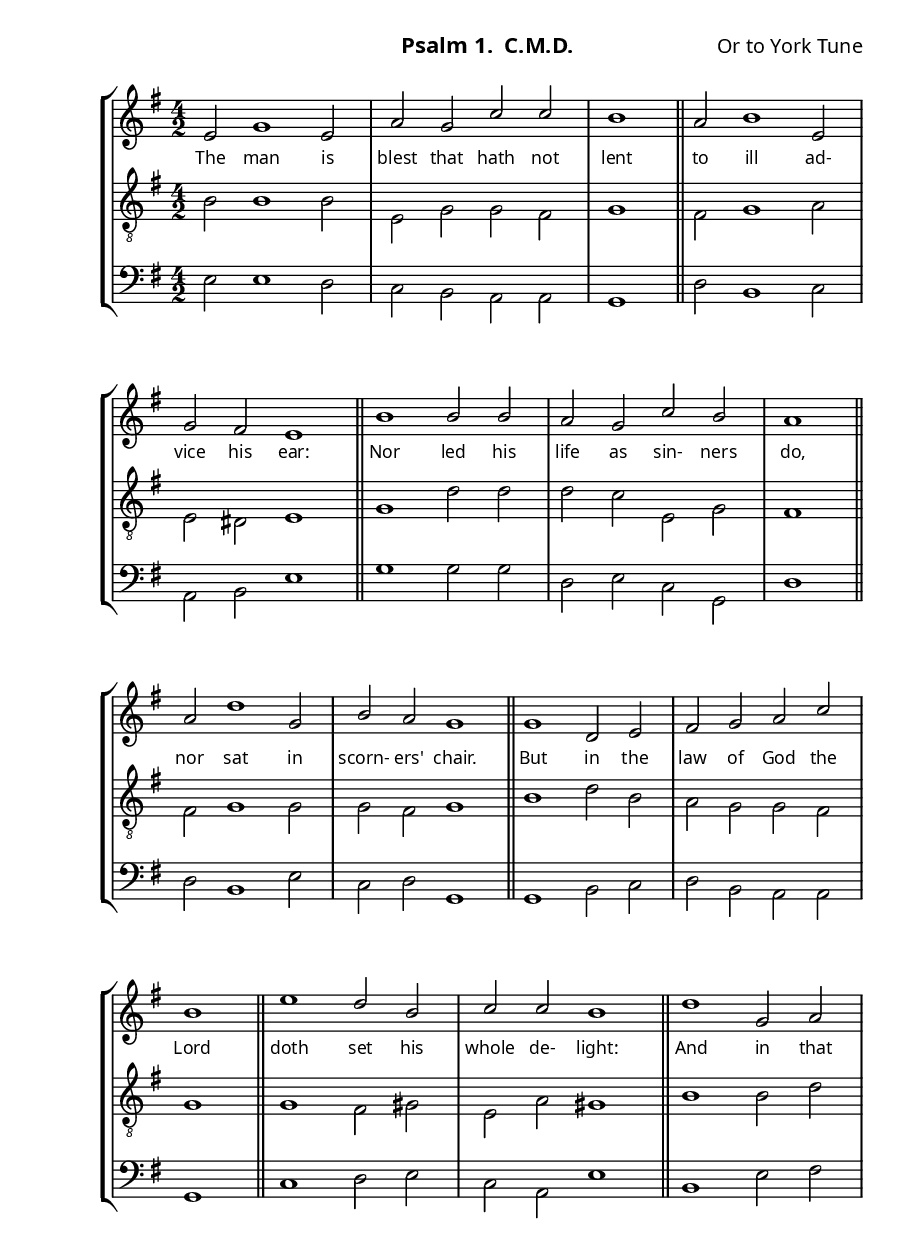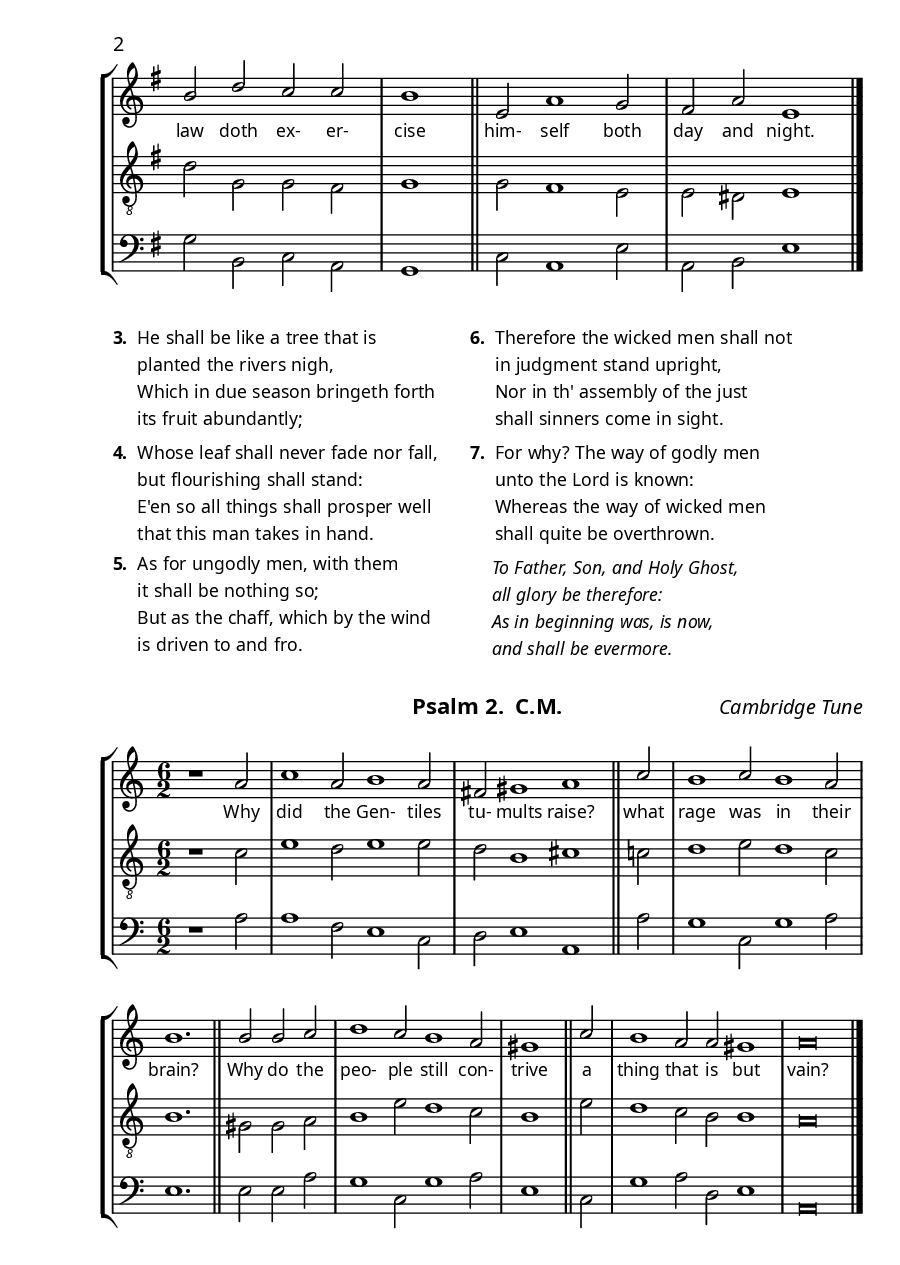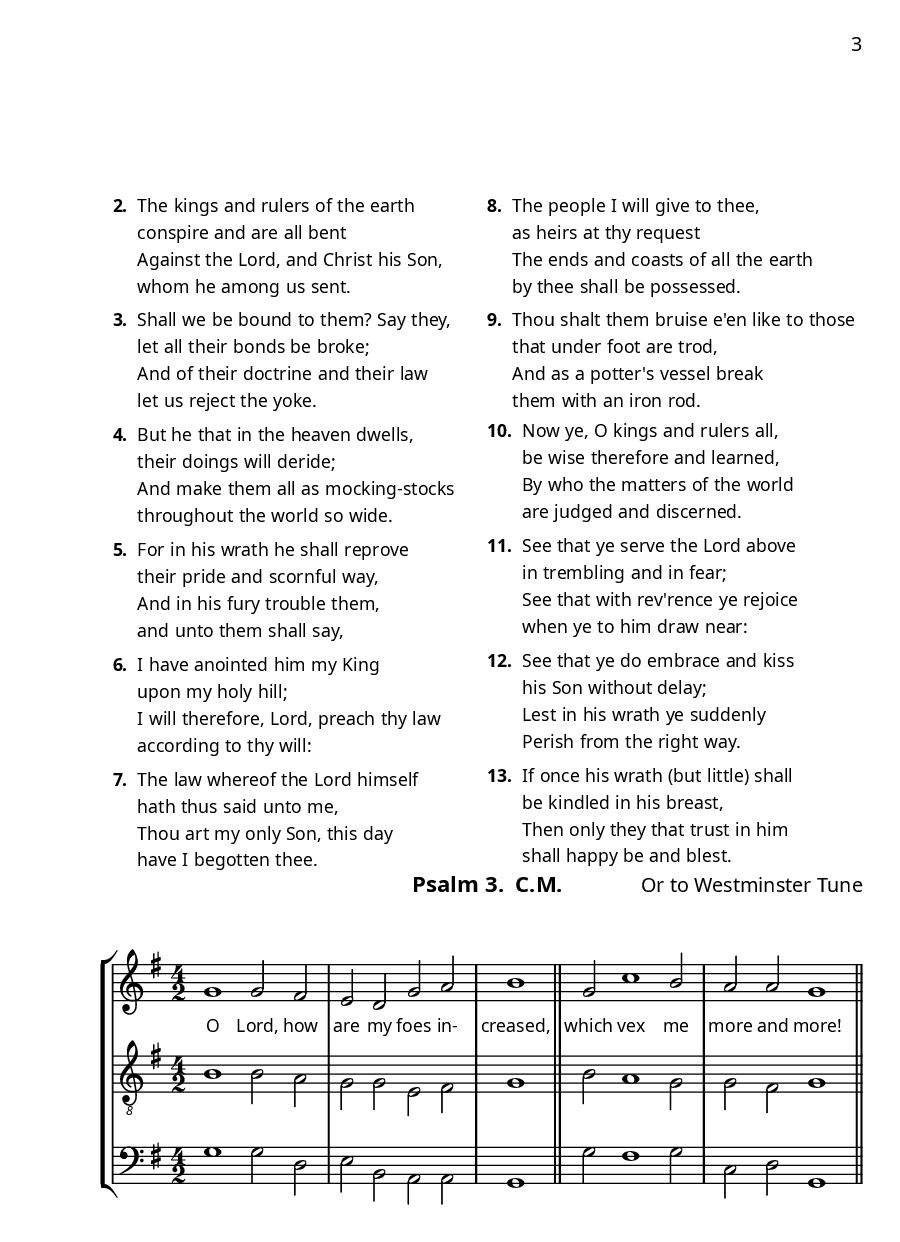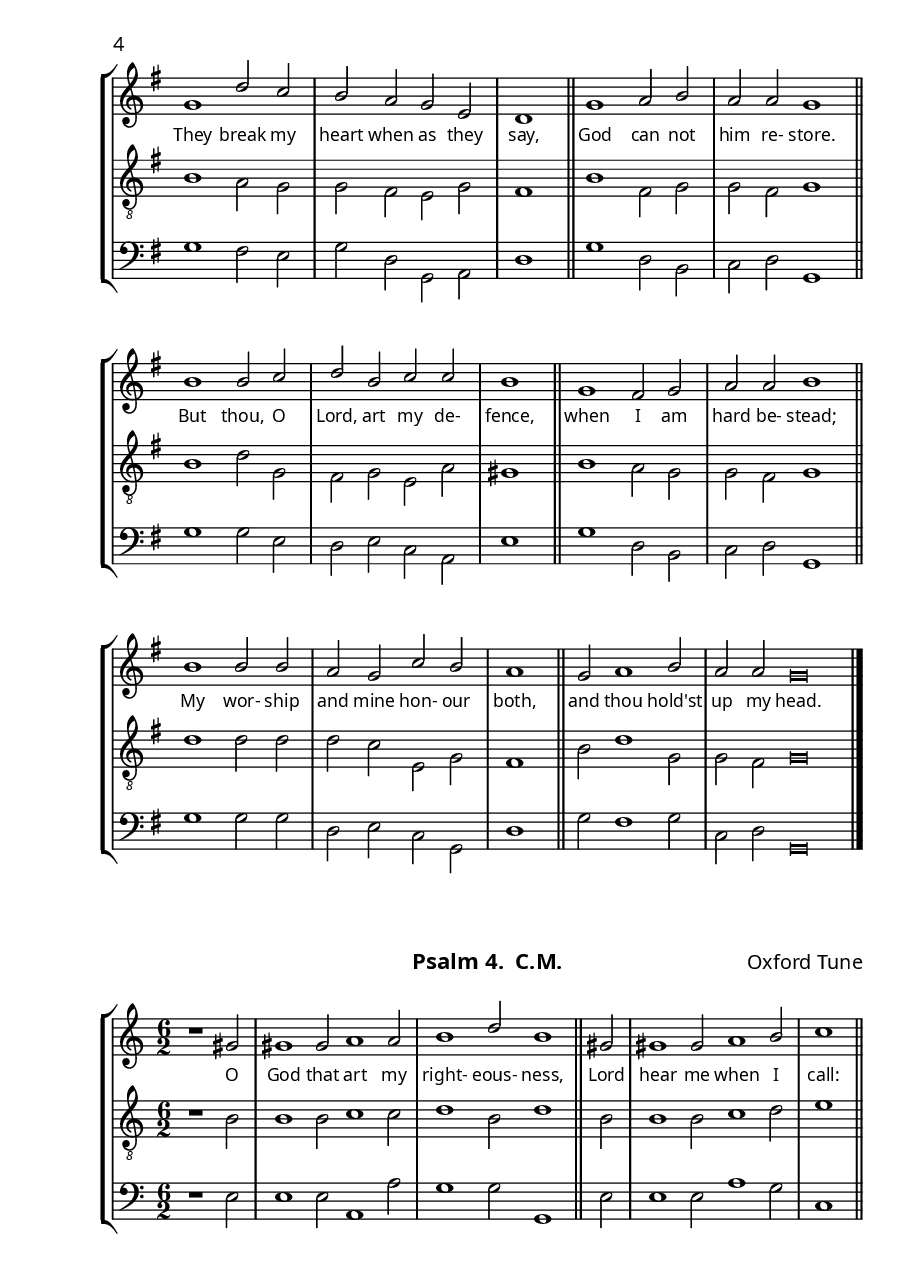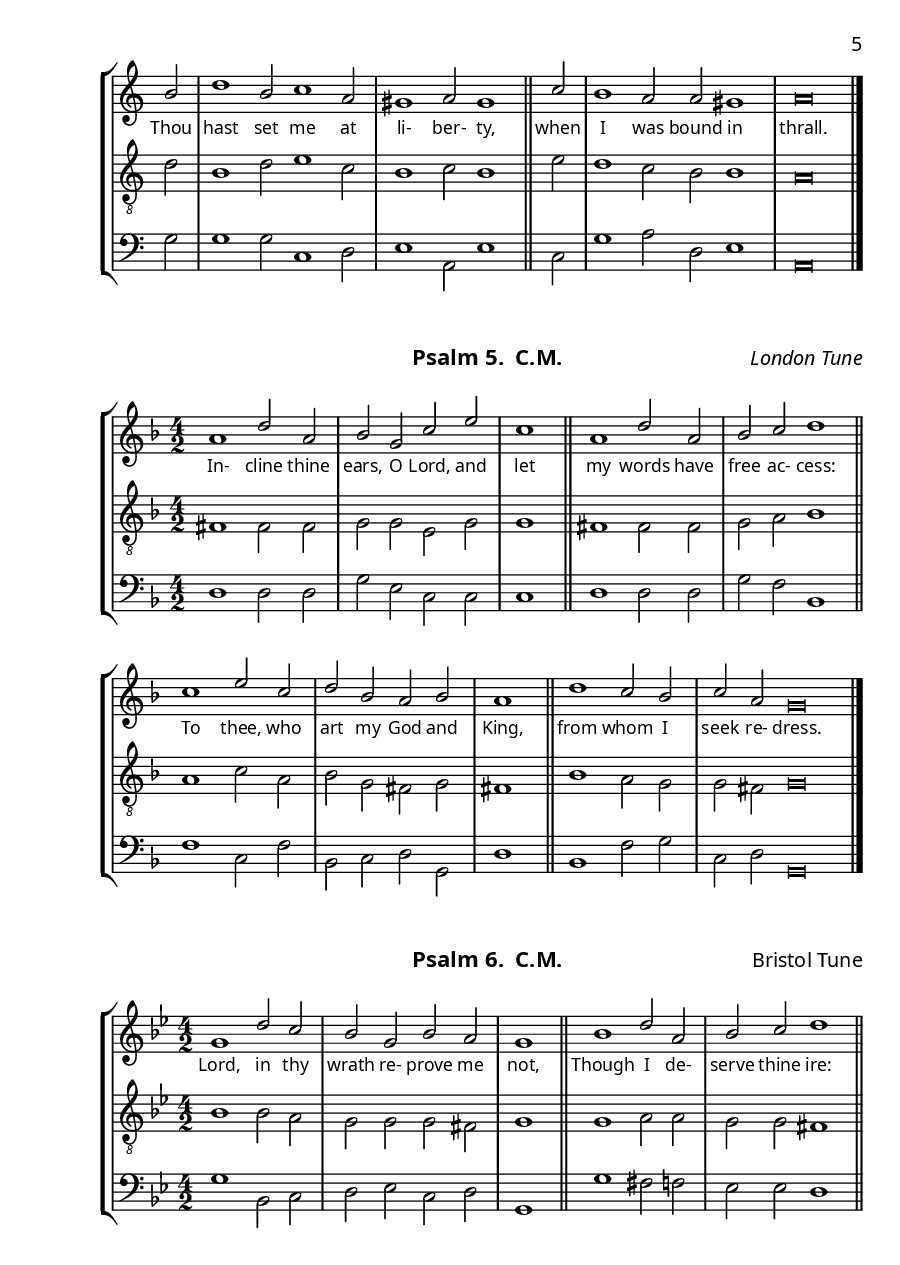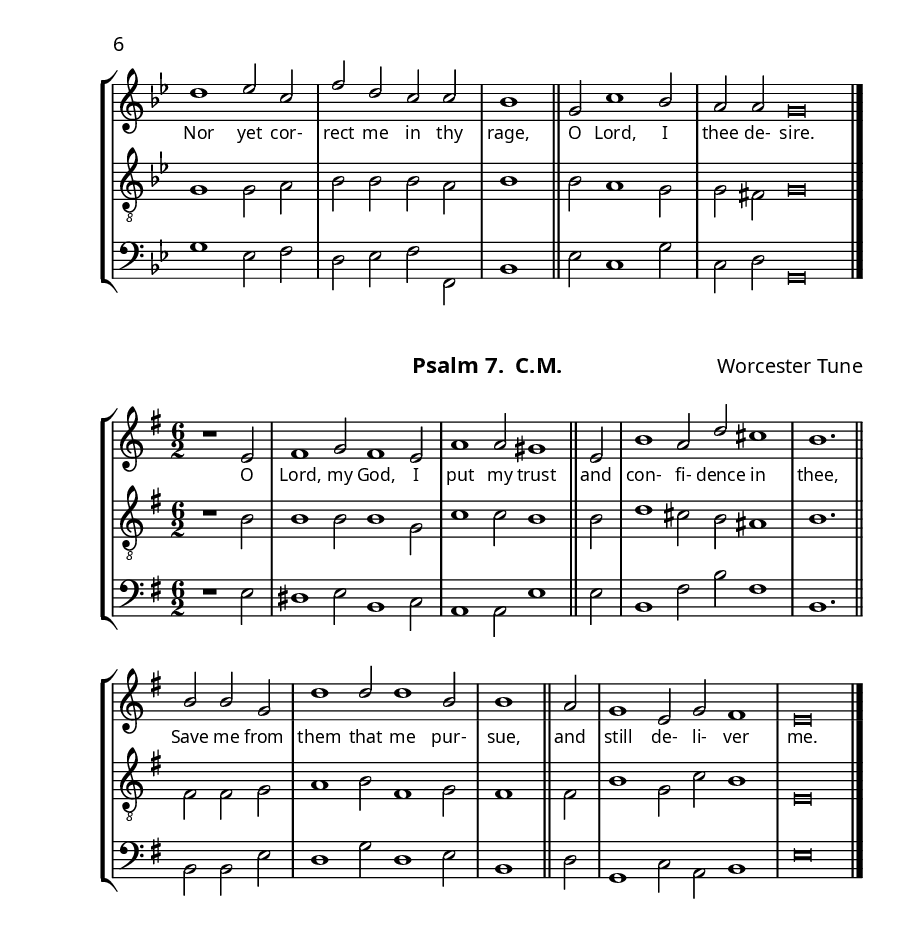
\version "2.14.2"

staffSize = 26
sizeFactor = #1.5

#(set! paper-alist (cons '("6x9" . (cons (* 6 in) (* 9 in))) paper-alist))
#(set-global-staff-size (/ staffSize sizeFactor))

\paper  {
  #(set-paper-size "6x9")
  #(define fonts
    (make-pango-font-tree
     "IM Fell English" 
     "IM Fell English"
     "IM Fell English SC"
     (/ (/ staffSize sizeFactor) 20)))
  print-all-headers = ##t
  print-page-number = ##t
  top-margin = 0.5 \in
  left-margin = 0.75 \in
  right-margin = 0.25 \in
  bottom-margin = 0.5 \in
}

\header {
  % title = "The Whole Book of Psalms"
  % subtitle = "John Playford"
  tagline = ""
}

tuneTitle = "Psalm 1"
titleNote = "Or to York Tune"
tuneMeter = "C.M.D."
author = ""
pageCount = 1
voiceFontSize = 0

stanzaOne = \lyricmode {
  The man is blest that hath not lent
  to ill ad- vice his ear:
  Nor led his life as sin- ners do,
  nor sat in scorn- ers' chair.
  But in the law of God the Lord
  doth set his whole de- light:
  And in that law doth ex- er- cise
  him- self both day and night.
}

cantusMusic = {
  \clef treble
  \key e \minor
  \autoBeamOff
  \time 4/2
  \relative c' {
    \set Score.tempoHideNote = ##t \tempo 4 = 120
    \override Staff.TimeSignature #'break-visibility = ##(#f #f #f) 
    \set fontSize = \voiceFontSize
    e2 g1 e2 a g c c \time 2/2 b1 \bar "||"
    \time 4/2 a2 b1 e,2 g fis e1 \bar "||"
    b'1 b2 b a g c b \time 2/2 a1 \bar "||"
    \time 4/2 a2 d1 g,2 b a g1 \bar "||"
    g1 d2 e fis g a c \time 2/2 b1 \bar "||"
    \time 4/2 e1 d2 b c c b1 \bar "||"
    d1 g,2 a b d c c \time 2/2 b1 \bar "||"
    \time 4/2 e,2 a1 g2 fis a e1 \bar "|."
  }
}

mediusMusic = {
  \clef "treble_8"
  \key e \minor
  \autoBeamOff
  \time 4/2
  \relative c' {
    \override Staff.TimeSignature #'break-visibility = ##(#f #f #f) 
    \set fontSize = \voiceFontSize
    b2 b1 b2 e, g g fis g1
    fis2 g1 a2 e dis e1
    g1 d'2 d d c e, g fis1
    fis2 g1 g2 g fis g1
    b1 d2 b a g g fis g1
    g1 fis2 gis e a gis1
    b1 b2 d d g, g fis g1
    g2 fis1 e2 e dis e1
  }
}

bassusMusic = {
  \clef bass
  \key e \minor
  \autoBeamOff
  \time 4/2
  \relative c {
    \override Staff.TimeSignature #'break-visibility = ##(#f #f #f) 
    \set fontSize = \voiceFontSize
    e2 e1 d2 c b a a g1
    d'2 b1 c2 a b e1
    g1 g2 g d e c g d'1
    d2 b1 e2 c d g,1
    g1 b2 c d b a a g1
    c1 d2 e c a e'1
    b1 e2 fis g b, c a g1
    c2 a1 e'2 a, b e1
  }
}



\score
{
  \header {
    poet = \markup { \typewriter { \author } }
    instrument = \markup { \typewriter { #(string-append tuneTitle ". ") }
			   \tuneMeter }
    composer = \markup { \typewriter { \titleNote } }
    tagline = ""
  }
  <<
    \new StaffGroup {
      <<
	\new Staff = "cantus" {
	  <<
	    \new Voice = "one" { \stemUp \slurUp \tieUp \cantusMusic }
            \new Lyrics \lyricsto "one" \stanzaOne
	  >>
	}
	\new Staff = "medius" {
	  <<
	    \new Voice = "two" { \stemDown \slurDown \tieDown \mediusMusic }
	  >>
	}
	\new Staff = "bassus" {
	  <<
	    \new  Voice = "four" { \stemDown \slurDown \tieDown \bassusMusic }
	  >>
	}
      >>
    }
    
  >>

  \layout {
    \context {
      \override VerticalAxisGroup #'minimum-Y-extent = #'(0 . 0)
    }
    \context {
      \Lyrics
      \override LyricText #'font-size = #-1
    }
    \context {
      \Score
      \remove "Bar_number_engraver"
    }
    indent = 0 \cm
  }
  \midi { }
}

\markup {
  \small {
    \column {
      \line {
	\bold { "3. " }
	\wordwrap-string #"
  He shall be like a tree that is

  planted the rivers nigh,

  Which in due season bringeth forth

  its fruit abundantly;"
      }
      \vspace #0.6
      \line {
	\bold { "4. " }
	\wordwrap-string #"
  Whose leaf shall never fade nor fall,

  but flourishing shall stand:

  E'en so all things shall prosper well

  that this man takes in hand."
      }
      \vspace #0.6
      \line {
	\bold { "5. " }
	\wordwrap-string #"
  As for ungodly men, with them

  it shall be nothing so;

  But as the chaff, which by the wind

  is driven to and fro."
      }
    }
    \hspace #3
    \column {
      \line {
	\bold { "6. " }
	\wordwrap-string #"
  Therefore the wicked men shall not

  in judgment stand upright,

  Nor in th' assembly of the just

  shall sinners come in sight."
      }
      \vspace #0.6
      \line {
	\bold { "7. " }
	\wordwrap-string #"
  For why? The way of godly men

  unto the Lord is known:

  Whereas the way of wicked men

  shall quite be overthrown."
      }
      \vspace #0.6
      \line {
	\hspace #2.4
	\italic {
	  \wordwrap-string #"
To Father, Son, and Holy Ghost,

all glory be therefore:

As in beginning was, is now,

and shall be evermore."
	}
      }
      \vspace #1.4
    }
  }
}

tuneTitle = "Psalm 2"
titleNote = "Cambridge Tune"
tuneMeter = "C.M."
author = ""
pageCount = 1
voiceFontSize = 0

stanzaOne = \lyricmode {
  Why did the Gen- tiles tu- mults raise?
  what rage was in their brain?
  Why do the peo- ple still con- trive
  a thing that is but vain?
}

cantusMusic = {
  \clef treble
  \key c \major
  \autoBeamOff
  \time 6/2
  \relative c'' {
    \override Staff.NoteHead.style = #'baroque
    \set Score.tempoHideNote = ##t \tempo 4 = 120
    \override Staff.TimeSignature #'break-visibility = ##(#f #f #f) 
    \set fontSize = \voiceFontSize
    \partial 1.
    r1 a2 c1 a2 b1 a2 fis gis1 a \bar "||"
    c2 b1 c2 b1 a2 b1. \bar "||"
    b2 b c d1 c2 b1 a2 \time 3/2 gis1 \bar "||"
    c2 \time 6/2 b1 a2 a gis1 a\breve \bar "|."
  }
}

mediusMusic = {
  \clef "treble_8"
  \key c \major
  \autoBeamOff
  \time 6/2
  \relative c' {
    \override Staff.NoteHead.style = #'baroque
    \override Staff.TimeSignature #'break-visibility = ##(#f #f #f)
    \set fontSize = \voiceFontSize
    r1 c2 e1 d2 e1 e2 d b1 cis
    c2 d1 e2 d1 c2 b1.
    gis2 gis a b1 e2 d1 c2 b1
    e2 d1 c2 b b1 a\breve
  }
}

bassusMusic = {
  \clef bass
  \key c \major
  \autoBeamOff
  \time 6/2
  \relative c' {
    \override Staff.NoteHead.style = #'baroque
    \override Staff.TimeSignature #'break-visibility = ##(#f #f #f) 
    \set fontSize = \voiceFontSize
    r1 a2 a1 f2 e1 c2 d e1 a,
    a'2 g1 c,2 g'1 a2 e1.
    e2 e a g1 c,2 g'1 a2 e1
    c2 g'1 a2 d, e1 a,\breve
  }
}


\score
{
  \header {
    poet = \markup { \typewriter { \author } }
    instrument = \markup { \typewriter { #(string-append tuneTitle ". ") }
			   \tuneMeter }
    composer = \markup { \italic { \titleNote } }
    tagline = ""
  }
  <<
    \new StaffGroup {
      <<
	\new Staff = "cantus" {
	  <<
	    \new Voice = "one" { \stemUp \slurUp \tieUp \cantusMusic }
            \new Lyrics \lyricsto "one" \stanzaOne
	  >>
	}
	\new Staff = "medius" {
	  <<
	    \new Voice = "two" { \stemDown \slurDown \tieDown \mediusMusic }
	  >>
	}
	\new Staff = "bassus" {
	  <<
	    \new  Voice = "four" { \stemDown \slurDown \tieDown \bassusMusic }
	  >>
	}
      >>
    }
    
  >>

  \layout {
    \context {
      \override VerticalAxisGroup #'minimum-Y-extent = #'(0 . 0)
    }
    \context {
      \Lyrics
      \override LyricText #'font-size = #-1
    }
    \context {
      \Score
      \remove "Bar_number_engraver"
    }
    indent = 0 \cm
  }
  \midi { }
}

\markup {
  \small {
    \column {
      \vspace #0.6
      \line {
	\bold { "2. " }
	\wordwrap-string #"
    The kings and rulers of the earth

    conspire and are all bent

    Against the Lord, and Christ his Son,

    whom he among us sent."
      }
      \vspace #0.6
      \line {
	\bold { "3. " }
	\wordwrap-string #"
    Shall we be bound to them? Say they,

    let all their bonds be broke;

    And of their doctrine and their law

    let us reject the yoke."
      }
      \vspace #0.6
      \line {
	\bold { "4. " }
	\wordwrap-string #"
    But he that in the heaven dwells,

    their doings will deride;

    And make them all as mocking-stocks

    throughout the world so wide."
      }
      \vspace #0.6
      \line {
	\bold { "5. " }
	\wordwrap-string #"
    For in his wrath he shall reprove

    their pride and scornful way,

    And in his fury trouble them,

    and unto them shall say,"
      }
      \vspace #0.6
      \line {
	\bold { "6. " }
	\wordwrap-string #"
    I have anointed him my King

    upon my holy hill;

    I will therefore, Lord, preach thy law

    according to thy will:"
      }
      \vspace #0.6
      \line {
	\bold { "7. " }
	\wordwrap-string #"
    The law whereof the Lord himself

    hath thus said unto me,

    Thou art my only Son, this day

    have I begotten thee."
      }
    }
    \hspace #3
    \column {
      \vspace #0.6
      \line {
	\bold { "8. " }
	\wordwrap-string #"
    The people I will give to thee,

    as heirs at thy request

    The ends and coasts of all the earth

    by thee shall be possessed."
      }
      \vspace #0.6
      \line {
	\bold { "9. " }
	\wordwrap-string #"
    Thou shalt them bruise e'en like to those

    that under foot are trod,

    And as a potter's vessel break

    them with an iron rod."
      }
      \vspace #0.6
      \line {
	\bold { "10. " }
	\wordwrap-string #"
    Now ye, O kings and rulers all,

    be wise therefore and learned,

    By who the matters of the world

    are judged and discerned."
      }
      \vspace #0.6
      \line {
	\bold { "11. " }
	\wordwrap-string #"
    See that ye serve the Lord above

    in trembling and in fear;

    See that with rev'rence ye rejoice

    when ye to him draw near:"
      }
      \vspace #0.6
      \line {
	\bold { "12. " }
	\wordwrap-string #"
    See that ye do embrace and kiss

    his Son without delay;

    Lest in his wrath ye suddenly

    Perish from the right way."
      }
      \vspace #0.6
      \line {
	\bold { "13. " }
	\wordwrap-string #"
    If once his wrath (but little) shall

    be kindled in his breast,

    Then only they that trust in him

    shall happy be and blest."
      }
    }
    \vspace #5
  }
}

tuneTitle = "Psalm 3"
titleNote = "Or to Westminster Tune"
tuneMeter = "C.M."
author = ""
voiceFontSize = 0

stanzaOne = \lyricmode {
  O Lord, how are my foes in- creased,
  which vex me more and more!
  They break my heart when as they say,
  God can not him re- store.
  But thou, O Lord, art my de- fence,
  when I am hard be- stead;
  My wor- ship and mine hon- our both,
  and thou hold'st up my head.
}

cantusMusic = {
  \clef treble
  \key g \major
  \autoBeamOff
  \time 4/2
  \relative c'' {
    \override Staff.NoteHead.style = #'baroque
    \set Score.tempoHideNote = ##t \tempo 4 = 120
    \override Staff.TimeSignature #'break-visibility = ##(#f #f #f) 
    \set fontSize = \voiceFontSize
    g1 g2 fis e d g a \time 2/2 b1 \bar "||"
    \time 4/2 g2 c1 b2 a a g1 \bar "||"
    g1 d'2 c b a g e \time 2/2 d1 \bar "||"
    \time 4/2 g1 a2 b a a g1 \bar "||"
    b1 b2 c d b c c \time 2/2 b1 \bar "||"
    \time 4/2 g1 fis2 g a a b1 \bar "||"
    b1 b2 b a g c b \time 2/2 a1 \bar "||"
    \time 4/2 g2 a1 b2 \time 6/2 a a g\breve \bar "|."
  }
}

mediusMusic = {
  \clef "treble_8"
  \key g \major
  \autoBeamOff
  \time 4/2
  \relative c' {
    \override Staff.NoteHead.style = #'baroque
    \override Staff.TimeSignature #'break-visibility = ##(#f #f #f)
    \set fontSize = \voiceFontSize
    b1 b2 a g g e fis g1
    b2 a1 g2 g fis g1
    b1 a2 g g fis e g fis1
    b1 fis2 g g fis g1
    b1 d2 g, fis g e a gis1
    b1 a2 g g fis g1
    d'1 d2 d d c e, g fis1
    b2 d1 g,2 g fis g\breve
  }
}

bassusMusic = {
  \clef bass
  \key g \major
  \autoBeamOff
  \time 4/2
  \relative c' {
    \override Staff.NoteHead.style = #'baroque
    \override Staff.TimeSignature #'break-visibility = ##(#f #f #f) 
    \set fontSize = \voiceFontSize
    g1 g2 d e b a a g1
    g'2 fis1 g2 c, d g,1
    g'1 fis2 e g d g, a d1
    g1 d2 b c d g,1
    g'1 g2 e d e c a e'1
    g1 d2 b c d g,1
    g'1 g2 g d e c g d'1
    g2 fis1 g2 c, d g,\breve
  }
}

% \header {
%   poet = \markup { \typewriter { \author } }
%   instrument = \markup { \typewriter { #(string-append tuneTitle ". ") }
% 			 \tuneMeter }
%   composer = \markup { \typewriter { \titleNote } }
%   tagline = ""
% }

\score
{
  \header {
    poet = \markup { \typewriter { \author } }
    instrument = \markup { \typewriter { #(string-append tuneTitle ". ") }
			   \tuneMeter }
    composer = \markup { \typewriter { \titleNote } }
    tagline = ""
  }

  <<
    \new StaffGroup {
      <<
	\new Staff = "cantus" {
	  <<
	    \new Voice = "one" { \stemUp \slurUp \tieUp \cantusMusic }
            \new Lyrics \lyricsto "one" \stanzaOne
	  >>
	}
	\new Staff = "medius" {
	  <<
	    \new Voice = "two" { \stemDown \slurDown \tieDown \mediusMusic }
	  >>
	}
	\new Staff = "bassus" {
	  <<
	    \new  Voice = "four" { \stemDown \slurDown \tieDown \bassusMusic }
	  >>
	}
      >>
    }
    
  >>

  \layout {
    \context {
      \override VerticalAxisGroup #'minimum-Y-extent = #'(0 . 0)
    }
    \context {
      \Lyrics
      \override LyricText #'font-size = #-1
    }
    \context {
      \Score
      \remove "Bar_number_engraver"
    }
    indent = 0 \cm
  }
  \midi { }
}

tuneTitle = "Psalm 4"
titleNote = "Oxford Tune"
tuneMeter = "C.M."
author = ""
voiceFontSize = 0

stanzaOne = \lyricmode {
  O God that art my right- eous- ness,
  Lord hear me when I call:
  Thou hast set me at li- ber- ty,
  when I was bound in thrall.
}

cantusMusic = {
  \clef treble
  \key a \minor
  \autoBeamOff
  \time 6/2
  \relative c'' {
    \override Staff.NoteHead.style = #'baroque
    \set Score.tempoHideNote = ##t \tempo 4 = 120
    \override Staff.TimeSignature #'break-visibility = ##(#f #f #f) 
    \set fontSize = \voiceFontSize
    \partial 1.
    r1 gis2 gis1 gis2 a1 a2 b1 d2 b1 \bar "||"
    gis2 gis1 gis2 a1 b2 \time 3/2 c1 \bar "||" \break
    b2 \time 6/2 d1 b2 c1 a2 gis1 a2 gis1 \bar "||"
    c2 b1 a2 a gis1 a\breve \bar "|."
  }
}

mediusMusic = {
  \clef "treble_8"
  \key a \minor
  \autoBeamOff
  \time 6/2
  \relative c' {
    \override Staff.NoteHead.style = #'baroque
    \override Staff.TimeSignature #'break-visibility = ##(#f #f #f)
    \set fontSize = \voiceFontSize
    r1 b2 b1 b2 c1 c2 d1 b2 d1
    b2 b1 b2 c1 d2 e1
    d2 b1 d2 e1 c2 b1 c2 b1
    e2 d1 c2 b2 b1 a\breve
  }
}

bassusMusic = {
  \clef bass
  \key a \minor
  \autoBeamOff
  \time 6/2
  \relative c {
    \override Staff.NoteHead.style = #'baroque
    \override Staff.TimeSignature #'break-visibility = ##(#f #f #f) 
    \set fontSize = \voiceFontSize
    r1 e2 e1 e2 a,1 a'2 g1 g2 g,1
    e'2 e1 e2 a1 g2 c,1
    g'2 g1 g2 c,1 d2 e1 a,2 e'1
    c2 g'1 a2 d, e1 a,\breve
  }
}


\score
{
  \header {
    poet = \markup { \typewriter { \author } }
    instrument = \markup { \typewriter { #(string-append tuneTitle ". ") }
			   \tuneMeter }
    composer = \markup { \typewriter { \titleNote } }
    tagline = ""
  }
  <<
    \new StaffGroup {
      <<
	\new Staff = "cantus" {
	  <<
	    \new Voice = "one" { \stemUp \slurUp \tieUp \cantusMusic }
            \new Lyrics \lyricsto "one" \stanzaOne
	  >>
	}
	\new Staff = "medius" {
	  <<
	    \new Voice = "two" { \stemDown \slurDown \tieDown \mediusMusic }
	  >>
	}
	\new Staff = "bassus" {
	  <<
	    \new  Voice = "four" { \stemDown \slurDown \tieDown \bassusMusic }
	  >>
	}
      >>
    }
    
  >>

  \layout {
    \context {
      \override VerticalAxisGroup #'minimum-Y-extent = #'(0 . 0)
    }
    \context {
      \Lyrics
      \override LyricText #'font-size = #-1
    }
    \context {
      \Score
      \remove "Bar_number_engraver"
    }
    indent = 0 \cm
  }
  \midi { }
}

tuneTitle = "Psalm 5"
titleNote = "London Tune"
tuneMeter = "C.M."
author = ""
voiceFontSize = 0

stanzaOne = \lyricmode {
  In- cline thine ears, O Lord, and let
  my words have free ac- cess:
  To thee, who art my God and King,
  from whom I seek re- dress.
}

cantusMusic = {
  \clef treble
  \key d \minor
  \autoBeamOff
  \time 4/2
  \relative c'' {
    \override Staff.NoteHead.style = #'baroque
    \set Score.tempoHideNote = ##t \tempo 4 = 120
    \override Staff.TimeSignature #'break-visibility = ##(#f #f #f) 
    \set fontSize = \voiceFontSize
    a1 d2 a bes g c e \time 2/2 c1 \bar "||"
    \time 4/2 a1 d2 a bes c d1 \bar "||" \break
    c1 e2 c d bes a bes \time 2/2 a1 \bar "||"
    \time 4/2 d1 c2 bes \time 6/2 c a g\breve \bar "|."
  }
}

mediusMusic = {
  \clef "treble_8"
  \key d \minor
  \autoBeamOff
  \time 4/2
  \relative c {
    \override Staff.NoteHead.style = #'baroque
    \override Staff.TimeSignature #'break-visibility = ##(#f #f #f)
    \set fontSize = \voiceFontSize
    fis1 fis2 fis g g e g g1
    fis1 fis2 fis g a bes1
    a1 c2 a bes g fis g fis1
    bes1 a2 g g fis g\breve
  }
}

bassusMusic = {
  \clef bass
  \key d \minor
  \autoBeamOff
  \time 4/2
  \relative c {
    \override Staff.NoteHead.style = #'baroque
    \override Staff.TimeSignature #'break-visibility = ##(#f #f #f) 
    \set fontSize = \voiceFontSize
    d1 d2 d g e c c c1
    d1 d2 d g f bes,1
    f'1 c2 f bes, c d g, d'1
    bes1 f'2 g c, d g,\breve
  }
}

\score
{
  \header {
    poet = \markup { \typewriter { \author } }
    instrument = \markup { \typewriter { #(string-append tuneTitle ". ") }
			   \tuneMeter }
    composer = \markup { \italic { \titleNote } }
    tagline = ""
  }

  <<
    \new StaffGroup {
      <<
	\new Staff = "cantus" {
	  <<
	    \new Voice = "one" { \stemUp \slurUp \tieUp \cantusMusic }
            \new Lyrics \lyricsto "one" \stanzaOne
	  >>
	}
	\new Staff = "medius" {
	  <<
	    \new Voice = "two" { \stemDown \slurDown \tieDown \mediusMusic }
	  >>
	}
	\new Staff = "bassus" {
	  <<
	    \new  Voice = "four" { \stemDown \slurDown \tieDown \bassusMusic }
	  >>
	}
      >>
    }
    
  >>

  \layout {
    \context {
      \override VerticalAxisGroup #'minimum-Y-extent = #'(0 . 0)
    }
    \context {
      \Lyrics
      \override LyricText #'font-size = #-1
    }
    \context {
      \Score
      \remove "Bar_number_engraver"
    }
    indent = 0 \cm
  }
  \midi { }
}

tuneTitle = "Psalm 6"
titleNote = "Bristol Tune"
tuneMeter = "C.M."
author = ""
voiceFontSize = 0

stanzaOne = \lyricmode {
  Lord, in thy wrath re- prove me not,
  Though I de- serve thine ire:
  Nor yet cor- rect me in thy rage,
  O Lord, I thee de- sire.
}

cantusMusic = {
  \clef treble
  \key g \minor
  \autoBeamOff
  \time 4/2
  \relative c'' {
    \override Staff.NoteHead.style = #'baroque
    \set Score.tempoHideNote = ##t \tempo 4 = 120
    \override Staff.TimeSignature #'break-visibility = ##(#f #f #f) 
    \set fontSize = \voiceFontSize
    g1 d'2 c bes g bes a \time 2/2 g1 \bar "||"
    \time 4/2 bes1 d2 a bes c \time 2/2 d1 \bar "||" \break
    \time 4/2 d1 es2 c f d c c \time 2/2 bes1 \bar "||"
    \time 4/2 g2 c1 bes2 \time 6/2 a a g\breve \bar "|."
  }
}

mediusMusic = {
  \clef "treble_8"
  \key g \minor
  \autoBeamOff
  \time 4/2
  \relative c' {
    \override Staff.NoteHead.style = #'baroque
    \override Staff.TimeSignature #'break-visibility = ##(#f #f #f)
    \set fontSize = \voiceFontSize
    bes1 bes2 a g g g fis g1
    g1 a2 a g g fis1
    g1 g2 a bes bes bes a bes1
    bes2 a1 g2 g fis g\breve
  }
}

bassusMusic = {
  \clef bass
  \key g \minor
  \autoBeamOff
  \time 4/2
  \relative c {
    \override Staff.NoteHead.style = #'baroque
    \override Staff.TimeSignature #'break-visibility = ##(#f #f #f) 
    \set fontSize = \voiceFontSize
    g'1 bes,2 c d es c d g,1
    g'1 fis2 f es es d1
    g1 es2 f d es f f, bes1
    es2 c1 g'2 c, d g,\breve
  }
}

\score
{
  \header {
    poet = \markup { \typewriter { \author } }
    instrument = \markup { \typewriter { #(string-append tuneTitle ". ") }
			   \tuneMeter }
    composer = \markup { \typewriter { \titleNote } }
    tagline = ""
  }

  <<
    \new StaffGroup {
      <<
	\new Staff = "cantus" {
	  <<
	    \new Voice = "one" { \stemUp \slurUp \tieUp \cantusMusic }
            \new Lyrics \lyricsto "one" \stanzaOne
	  >>
	}
	\new Staff = "medius" {
	  <<
	    \new Voice = "two" { \stemDown \slurDown \tieDown \mediusMusic }
	  >>
	}
	\new Staff = "bassus" {
	  <<
	    \new  Voice = "four" { \stemDown \slurDown \tieDown \bassusMusic }
	  >>
	}
      >>
    }
    
  >>

  \layout {
    \context {
      \override VerticalAxisGroup #'minimum-Y-extent = #'(0 . 0)
    }
    \context {
      \Lyrics
      \override LyricText #'font-size = #-1
    }
    \context {
      \Score
      \remove "Bar_number_engraver"
    }
    indent = 0 \cm
  }
  \midi { }
}

tuneTitle = "Psalm 7"
titleNote = "Worcester Tune"
tuneMeter = "C.M."
author = ""
voiceFontSize = 0

stanzaOne = \lyricmode {
  O Lord, my God, I put my trust
  and con- fi- dence in thee,
  Save me from them that me pur- sue,
  and still de- li- ver me.
}

cantusMusic = {
  \clef treble
  \key e \minor
  \autoBeamOff
  \time 6/2
  \relative c' {
    \override Staff.NoteHead.style = #'baroque
    \set Score.tempoHideNote = ##t \tempo 4 = 120
    \override Staff.TimeSignature #'break-visibility = ##(#f #f #f) 
    \set fontSize = \voiceFontSize
    \partial 1.
    r1 e2 fis1 g2 fis1 e2 a1 a2 gis1 \bar "||"
    e2 b'1 a2 d cis1 b1. \bar "||" \break
    b2 b g d'1 d2 d1 b2 \time 3/2 b1 \bar "||"
    a2 \time 6/2 g1 e2 g fis1 e\breve \bar "|."
  }
}

mediusMusic = {
  \clef "treble_8"
  \key e \minor
  \autoBeamOff
  \time 6/2
  \relative c' {
    \override Staff.NoteHead.style = #'baroque
    \override Staff.TimeSignature #'break-visibility = ##(#f #f #f)
    \set fontSize = \voiceFontSize
    r1 b2 b1 b2 b1 g2 c1 c2 b1
    b2 d1 cis2 b ais1 b1.
    fis2 fis g a1 b2 fis1 g2 fis1
    fis2 b1 g2 c b1 e,\breve
  }
}

bassusMusic = {
  \clef bass
  \key e \minor
  \autoBeamOff
  \time 6/2
  \relative c {
    \override Staff.NoteHead.style = #'baroque
    \override Staff.TimeSignature #'break-visibility = ##(#f #f #f) 
    \set fontSize = \voiceFontSize
    r1 e2 dis1 e2 b1 c2 a1 a2 e'1
    e2 b1 fis'2 b fis1 b,1.
    b2 b e d1 g2 d1 e2 \time 3/2 b1
    d2 \time 6/2 g,1 c2 a b1 e\breve
  }
}

\score
{
  \header {
    poet = \markup { \typewriter { \author } }
    instrument = \markup { \typewriter { #(string-append tuneTitle ". ") }
			   \tuneMeter }
    composer = \markup { \typewriter { \titleNote } }
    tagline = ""
  }

  <<
    \new StaffGroup {
      <<
	\new Staff = "cantus" {
	  <<
	    \new Voice = "one" { \stemUp \slurUp \tieUp \cantusMusic }
            \new Lyrics \lyricsto "one" \stanzaOne
	  >>
	}
	\new Staff = "medius" {
	  <<
	    \new Voice = "two" { \stemDown \slurDown \tieDown \mediusMusic }
	  >>
	}
	\new Staff = "bassus" {
	  <<
	    \new  Voice = "four" { \stemDown \slurDown \tieDown \bassusMusic }
	  >>
	}
      >>
    }
    
  >>

  \layout {
    \context {
      \override VerticalAxisGroup #'minimum-Y-extent = #'(0 . 0)
    }
    \context {
      \Lyrics
      \override LyricText #'font-size = #-1
    }
    \context {
      \Score
      \remove "Bar_number_engraver"
    }
    indent = 0 \cm
  }
  \midi { }
}
